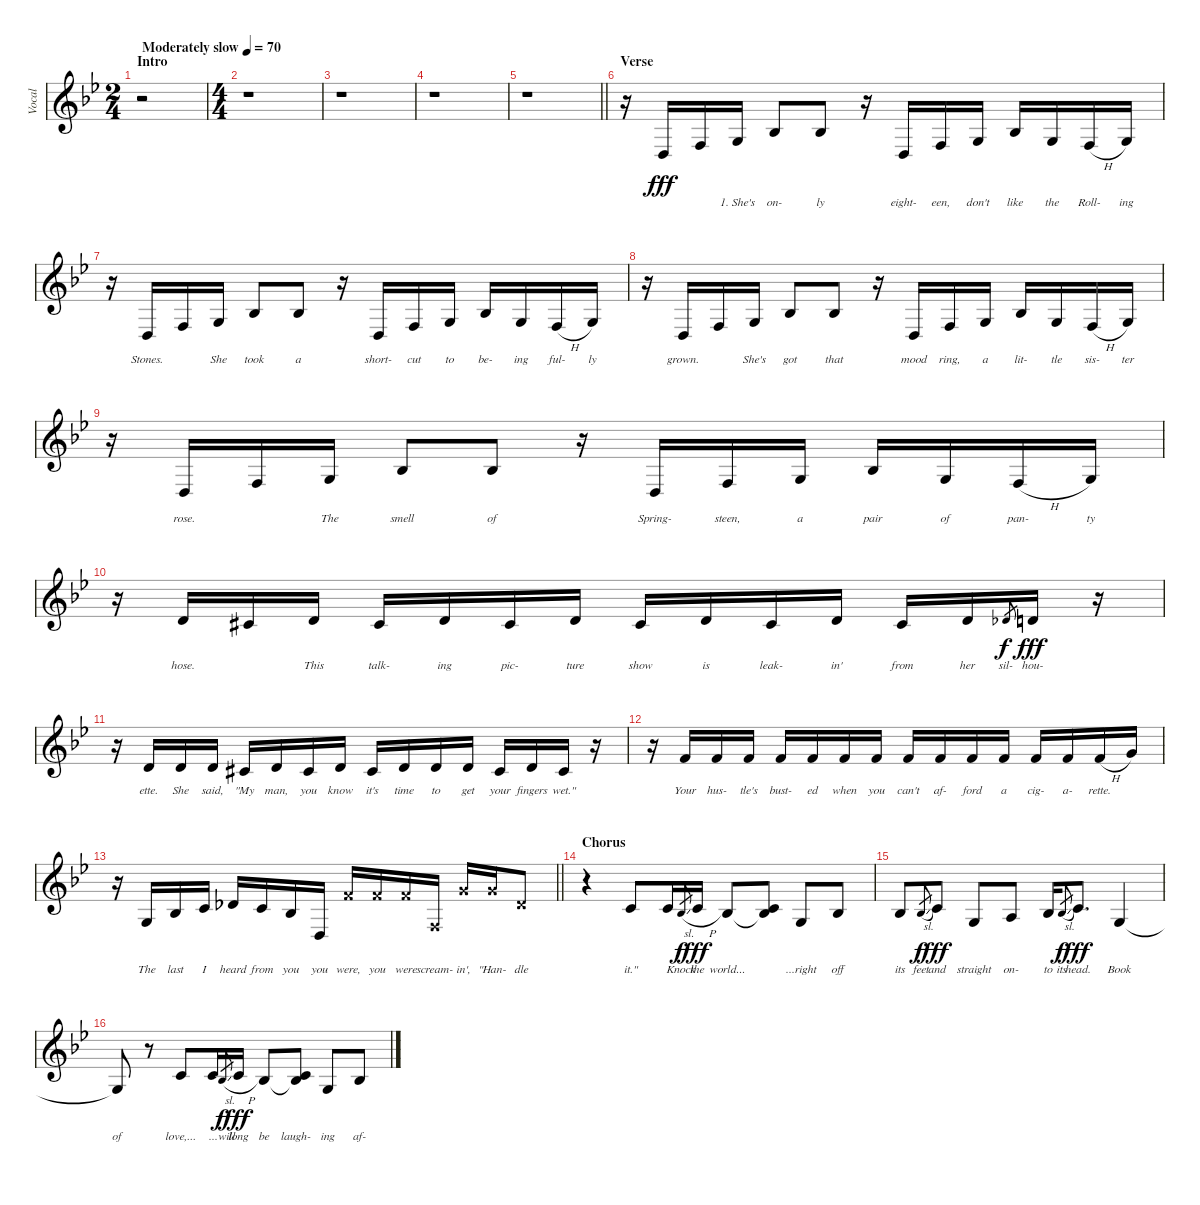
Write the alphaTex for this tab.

\track ("Vocal" "Vocal") {instrument lead6voice}
\staff {score}
\tuning (E4 B3 G3 D3 A2 E2) {hide}
\ts (2 4)
\section ("" "Intro")
\tempo (70 "Moderately slow")
\clef g2
\ks gminor
r.2{dy fff instrument lead6voice} |
\ts (4 4)
r.1 |
r.1 |
r.1 |
\barLineRight lightlight
r.1 |
\section ("" "Verse")
r.16 0.4.16{lyrics (0 "") lyrics (1 "") lyrics (2 "") lyrics (3 "") lyrics (4 "")} 3.4.16{lyrics (0 "") lyrics (1 "") lyrics (2 "") lyrics (3 "") lyrics (4 "")} 5.4.16{lyrics (0 "1. She's") lyrics (1 "") lyrics (2 "") lyrics (3 "") lyrics (4 "")} 8.4.8{lyrics (0 "on-") lyrics (1 "") lyrics (2 "") lyrics (3 "") lyrics (4 "")} 8.4.8{lyrics (0 "ly") lyrics (1 "") lyrics (2 "") lyrics (3 "") lyrics (4 "")} r.16 0.4.16{lyrics (0 "eight-") lyrics (1 "") lyrics (2 "") lyrics (3 "") lyrics (4 "")} 3.4.16{lyrics (0 "een,") lyrics (1 "") lyrics (2 "") lyrics (3 "") lyrics (4 "")} 5.4.16{lyrics (0 "don't") lyrics (1 "") lyrics (2 "") lyrics (3 "") lyrics (4 "")} 8.4.16{lyrics (0 "like") lyrics (1 "") lyrics (2 "") lyrics (3 "") lyrics (4 "")} 5.4.16{lyrics (0 "the") lyrics (1 "") lyrics (2 "") lyrics (3 "") lyrics (4 "")} 3.4{h}.16{lyrics (0 "Roll-") lyrics (1 "") lyrics (2 "") lyrics (3 "") lyrics (4 "")} 5.4.16{lyrics (0 "ing") lyrics (1 "") lyrics (2 "") lyrics (3 "") lyrics (4 "")} |
r.16 0.4.16{lyrics (0 "Stones.") lyrics (1 "") lyrics (2 "") lyrics (3 "") lyrics (4 "")} 3.4.16{lyrics (0 " ") lyrics (1 "") lyrics (2 "") lyrics (3 "") lyrics (4 "")} 5.4.16{lyrics (0 "She") lyrics (1 "") lyrics (2 "") lyrics (3 "") lyrics (4 "")} 8.4.8{lyrics (0 "took") lyrics (1 "") lyrics (2 "") lyrics (3 "") lyrics (4 "")} 8.4.8{lyrics (0 "a") lyrics (1 "") lyrics (2 "") lyrics (3 "") lyrics (4 "")} r.16 0.4.16{lyrics (0 "short-") lyrics (1 "") lyrics (2 "") lyrics (3 "") lyrics (4 "")} 3.4.16{lyrics (0 "cut") lyrics (1 "") lyrics (2 "") lyrics (3 "") lyrics (4 "")} 5.4.16{lyrics (0 "to") lyrics (1 "") lyrics (2 "") lyrics (3 "") lyrics (4 "")} 8.4.16{lyrics (0 "be-") lyrics (1 "") lyrics (2 "") lyrics (3 "") lyrics (4 "")} 5.4.16{lyrics (0 "ing") lyrics (1 "") lyrics (2 "") lyrics (3 "") lyrics (4 "")} 3.4{h}.16{lyrics (0 "ful-") lyrics (1 "") lyrics (2 "") lyrics (3 "") lyrics (4 "")} 5.4.16{lyrics (0 "ly") lyrics (1 "") lyrics (2 "") lyrics (3 "") lyrics (4 "")} |
r.16 0.4.16{lyrics (0 "grown.") lyrics (1 "") lyrics (2 "") lyrics (3 "") lyrics (4 "")} 3.4.16{lyrics (0 " ") lyrics (1 "") lyrics (2 "") lyrics (3 "") lyrics (4 "")} 5.4.16{lyrics (0 "She's") lyrics (1 "") lyrics (2 "") lyrics (3 "") lyrics (4 "")} 8.4.8{lyrics (0 "got") lyrics (1 "") lyrics (2 "") lyrics (3 "") lyrics (4 "")} 8.4.8{lyrics (0 "that") lyrics (1 "") lyrics (2 "") lyrics (3 "") lyrics (4 "")} r.16 0.4.16{lyrics (0 "mood") lyrics (1 "") lyrics (2 "") lyrics (3 "") lyrics (4 "")} 3.4.16{lyrics (0 "ring,") lyrics (1 "") lyrics (2 "") lyrics (3 "") lyrics (4 "")} 5.4.16{lyrics (0 "a") lyrics (1 "") lyrics (2 "") lyrics (3 "") lyrics (4 "")} 8.4.16{lyrics (0 "lit-") lyrics (1 "") lyrics (2 "") lyrics (3 "") lyrics (4 "")} 5.4.16{lyrics (0 "tle") lyrics (1 "") lyrics (2 "") lyrics (3 "") lyrics (4 "")} 3.4{h}.16{lyrics (0 "sis-") lyrics (1 "") lyrics (2 "") lyrics (3 "") lyrics (4 "")} 5.4.16{lyrics (0 "ter") lyrics (1 "") lyrics (2 "") lyrics (3 "") lyrics (4 "")} |
r.16 0.4.16{lyrics (0 "rose.") lyrics (1 "") lyrics (2 "") lyrics (3 "") lyrics (4 "")} 3.4.16{lyrics (0 " ") lyrics (1 "") lyrics (2 "") lyrics (3 "") lyrics (4 "")} 5.4.16{lyrics (0 "The") lyrics (1 "") lyrics (2 "") lyrics (3 "") lyrics (4 "")} 8.4.8{lyrics (0 "smell") lyrics (1 "") lyrics (2 "") lyrics (3 "") lyrics (4 "")} 8.4.8{lyrics (0 "of") lyrics (1 "") lyrics (2 "") lyrics (3 "") lyrics (4 "")} r.16 0.4.16{lyrics (0 "Spring-") lyrics (1 "") lyrics (2 "") lyrics (3 "") lyrics (4 "")} 3.4.16{lyrics (0 "steen,") lyrics (1 "") lyrics (2 "") lyrics (3 "") lyrics (4 "")} 5.4.16{lyrics (0 "a") lyrics (1 "") lyrics (2 "") lyrics (3 "") lyrics (4 "")} 8.4.16{lyrics (0 "pair") lyrics (1 "") lyrics (2 "") lyrics (3 "") lyrics (4 "")} 5.4.16{lyrics (0 "of") lyrics (1 "") lyrics (2 "") lyrics (3 "") lyrics (4 "")} 3.4{h}.16{lyrics (0 "pan-") lyrics (1 "") lyrics (2 "") lyrics (3 "") lyrics (4 "")} 5.4.16{lyrics (0 "ty") lyrics (1 "") lyrics (2 "") lyrics (3 "") lyrics (4 "")} |
r.16 7.3.16{lyrics (0 "hose.") lyrics (1 "") lyrics (2 "") lyrics (3 "") lyrics (4 "")} 6.3{acc #}.16{lyrics (0 " ") lyrics (1 "") lyrics (2 "") lyrics (3 "") lyrics (4 "")} 7.3.16{lyrics (0 "This") lyrics (1 "") lyrics (2 "") lyrics (3 "") lyrics (4 "")} 6.3{acc #}.16{lyrics (0 "talk-") lyrics (1 "") lyrics (2 "") lyrics (3 "") lyrics (4 "")} 7.3.16{lyrics (0 "ing") lyrics (1 "") lyrics (2 "") lyrics (3 "") lyrics (4 "")} 6.3{acc #}.16{lyrics (0 "pic-") lyrics (1 "") lyrics (2 "") lyrics (3 "") lyrics (4 "")} 7.3.16{lyrics (0 "ture") lyrics (1 "") lyrics (2 "") lyrics (3 "") lyrics (4 "")} 6.3{acc #}.16{lyrics (0 "show") lyrics (1 "") lyrics (2 "") lyrics (3 "") lyrics (4 "")} 7.3.16{lyrics (0 "is") lyrics (1 "") lyrics (2 "") lyrics (3 "") lyrics (4 "")} 6.3{acc #}.16{lyrics (0 "leak-") lyrics (1 "") lyrics (2 "") lyrics (3 "") lyrics (4 "")} 7.3.16{lyrics (0 "in'") lyrics (1 "") lyrics (2 "") lyrics (3 "") lyrics (4 "")} 6.3{acc #}.16{lyrics (0 "from") lyrics (1 "") lyrics (2 "") lyrics (3 "") lyrics (4 "")} 7.3.16{lyrics (0 "her") lyrics (1 "") lyrics (2 "") lyrics (3 "") lyrics (4 "")} 6.3.8{lyrics (0 "sil-") lyrics (1 "") lyrics (2 "") lyrics (3 "") lyrics (4 "") gr dy f} 7.3.16{lyrics (0 "hou-") lyrics (1 "") lyrics (2 "") lyrics (3 "") lyrics (4 "") dy fff} r.16 |
r.16 7.3.16{lyrics (0 "ette.") lyrics (1 "") lyrics (2 "") lyrics (3 "") lyrics (4 "")} 7.3.16{lyrics (0 "She") lyrics (1 "") lyrics (2 "") lyrics (3 "") lyrics (4 "")} 7.3.16{lyrics (0 "said,") lyrics (1 "") lyrics (2 "") lyrics (3 "") lyrics (4 "")} 6.3{acc #}.16{lyrics (0 "\"My") lyrics (1 "") lyrics (2 "") lyrics (3 "") lyrics (4 "")} 7.3.16{lyrics (0 "man,") lyrics (1 "") lyrics (2 "") lyrics (3 "") lyrics (4 "")} 6.3{acc #}.16{lyrics (0 "you") lyrics (1 "") lyrics (2 "") lyrics (3 "") lyrics (4 "")} 7.3.16{lyrics (0 "know") lyrics (1 "") lyrics (2 "") lyrics (3 "") lyrics (4 "")} 6.3{acc #}.16{lyrics (0 "it's") lyrics (1 "") lyrics (2 "") lyrics (3 "") lyrics (4 "")} 7.3.16{lyrics (0 "time") lyrics (1 "") lyrics (2 "") lyrics (3 "") lyrics (4 "")} 7.3.16{lyrics (0 "to") lyrics (1 "") lyrics (2 "") lyrics (3 "") lyrics (4 "")} 7.3.16{lyrics (0 "get") lyrics (1 "") lyrics (2 "") lyrics (3 "") lyrics (4 "")} 6.3{acc #}.16{lyrics (0 "your") lyrics (1 "") lyrics (2 "") lyrics (3 "") lyrics (4 "")} 7.3.16{lyrics (0 "fingers") lyrics (1 "") lyrics (2 "") lyrics (3 "") lyrics (4 "")} 6.3{acc #}.16{lyrics (0 "wet.\"") lyrics (1 "") lyrics (2 "") lyrics (3 "") lyrics (4 "")} r.16 |
r.16 1.1.16{lyrics (0 "Your") lyrics (1 "") lyrics (2 "") lyrics (3 "") lyrics (4 "")} 1.1.16{lyrics (0 "hus-") lyrics (1 "") lyrics (2 "") lyrics (3 "") lyrics (4 "")} 1.1.16{lyrics (0 "tle's") lyrics (1 "") lyrics (2 "") lyrics (3 "") lyrics (4 "")} 1.1.16{lyrics (0 "bust-") lyrics (1 "") lyrics (2 "") lyrics (3 "") lyrics (4 "")} 1.1.16{lyrics (0 "ed") lyrics (1 "") lyrics (2 "") lyrics (3 "") lyrics (4 "")} 1.1.16{lyrics (0 "when") lyrics (1 "") lyrics (2 "") lyrics (3 "") lyrics (4 "")} 1.1.16{lyrics (0 "you") lyrics (1 "") lyrics (2 "") lyrics (3 "") lyrics (4 "")} 1.1.16{lyrics (0 "can't") lyrics (1 "") lyrics (2 "") lyrics (3 "") lyrics (4 "")} 1.1.16{lyrics (0 "af-") lyrics (1 "") lyrics (2 "") lyrics (3 "") lyrics (4 "")} 1.1.16{lyrics (0 "ford") lyrics (1 "") lyrics (2 "") lyrics (3 "") lyrics (4 "")} 1.1.16{lyrics (0 "a") lyrics (1 "") lyrics (2 "") lyrics (3 "") lyrics (4 "")} 1.1.16{lyrics (0 "cig-") lyrics (1 "") lyrics (2 "") lyrics (3 "") lyrics (4 "")} 1.1.16{lyrics (0 "a-") lyrics (1 "") lyrics (2 "") lyrics (3 "") lyrics (4 "")} 1.1{h}.16{lyrics (0 "rette.") lyrics (1 "") lyrics (2 "") lyrics (3 "") lyrics (4 "")} 3.1.16{lyrics (0 " ") lyrics (1 "") lyrics (2 "") lyrics (3 "") lyrics (4 "")} |
\barLineRight lightlight
r.16 0.3.16{lyrics (0 "The") lyrics (1 "") lyrics (2 "") lyrics (3 "") lyrics (4 "")} 3.3.16{lyrics (0 "last") lyrics (1 "") lyrics (2 "") lyrics (3 "") lyrics (4 "")} 5.3.16{lyrics (0 "I") lyrics (1 "") lyrics (2 "") lyrics (3 "") lyrics (4 "")} 6.3.16{lyrics (0 "heard") lyrics (1 "") lyrics (2 "") lyrics (3 "") lyrics (4 "")} 5.3.16{lyrics (0 "from") lyrics (1 "") lyrics (2 "") lyrics (3 "") lyrics (4 "")} 3.3.16{lyrics (0 "you") lyrics (1 "") lyrics (2 "") lyrics (3 "") lyrics (4 "")} 0.4.16{lyrics (0 "you") lyrics (1 "") lyrics (2 "") lyrics (3 "") lyrics (4 "")} 15.4{x}.16{lyrics (0 "were,") lyrics (1 "") lyrics (2 "") lyrics (3 "") lyrics (4 "")} 15.4{x}.16{lyrics (0 "you") lyrics (1 "") lyrics (2 "") lyrics (3 "") lyrics (4 "")} 15.4{x}.16{lyrics (0 "were") lyrics (1 "") lyrics (2 "") lyrics (3 "") lyrics (4 "")} 3.4{x}.16{lyrics (0 "scream-") lyrics (1 "") lyrics (2 "") lyrics (3 "") lyrics (4 "")} 17.4{x}.16{lyrics (0 "in',") lyrics (1 "") lyrics (2 "") lyrics (3 "") lyrics (4 "")} 17.4{x}.16{lyrics (0 "\"Han-") lyrics (1 "") lyrics (2 "") lyrics (3 "") lyrics (4 "")} 11.4{x}.8{lyrics (0 "dle") lyrics (1 "") lyrics (2 "") lyrics (3 "") lyrics (4 "")} |
\section ("" "Chorus")
r.4 5.3.8{lyrics (0 "it.\"") lyrics (1 "") lyrics (2 "") lyrics (3 "") lyrics (4 "")} 5.3.16{lyrics (0 "") lyrics (1 "") lyrics (2 "") lyrics (3 "") lyrics (4 "")} 3.3{sl}.8{lyrics (0 "Knock") lyrics (1 "") lyrics (2 "") lyrics (3 "") lyrics (4 "") gr dy f} 5.3{h}.16{lyrics (0 "the") lyrics (1 "") lyrics (2 "") lyrics (3 "") lyrics (4 "") dy fff} 3.3.8{lyrics (0 "world...") lyrics (1 "") lyrics (2 "") lyrics (3 "") lyrics (4 "")} (1.2 3.3{t}).8{lyrics (0 " ") lyrics (1 "") lyrics (2 "") lyrics (3 "") lyrics (4 "")} 0.3.8{lyrics (0 "...right") lyrics (1 "") lyrics (2 "") lyrics (3 "") lyrics (4 "")} 3.3.8{lyrics (0 "off") lyrics (1 "") lyrics (2 "") lyrics (3 "") lyrics (4 "")} |
3.3.8{lyrics (0 "its") lyrics (1 "") lyrics (2 "") lyrics (3 "") lyrics (4 "")} 3.3{sl}.8{lyrics (0 "feet") lyrics (1 "") lyrics (2 "") lyrics (3 "") lyrics (4 "") gr dy f} 5.3.8{lyrics (0 "and") lyrics (1 "") lyrics (2 "") lyrics (3 "") lyrics (4 "") dy fff} 0.3.8{lyrics (0 "straight") lyrics (1 "") lyrics (2 "") lyrics (3 "") lyrics (4 "")} 2.3.8{lyrics (0 "on-") lyrics (1 "") lyrics (2 "") lyrics (3 "") lyrics (4 "")} 3.3.16{lyrics (0 "to") lyrics (1 "") lyrics (2 "") lyrics (3 "") lyrics (4 "")} 3.3{sl}.8{lyrics (0 "its") lyrics (1 "") lyrics (2 "") lyrics (3 "") lyrics (4 "") gr dy f} 5.3.8{d lyrics (0 "head.") lyrics (1 "") lyrics (2 "") lyrics (3 "") lyrics (4 "") dy fff} 0.3.4{lyrics (0 "Book") lyrics (1 "") lyrics (2 "") lyrics (3 "") lyrics (4 "")} |
0.3{t}.8{lyrics (0 "of") lyrics (1 "") lyrics (2 "") lyrics (3 "") lyrics (4 "")} r.8 5.3.8{lyrics (0 "love,...") lyrics (1 "") lyrics (2 "") lyrics (3 "") lyrics (4 "")} 5.3.16{lyrics (0 " ") lyrics (1 "") lyrics (2 "") lyrics (3 "") lyrics (4 "")} 3.3{sl}.8{lyrics (0 "...will") lyrics (1 "") lyrics (2 "") lyrics (3 "") lyrics (4 "") gr dy f} 5.3{h}.16{lyrics (0 "long") lyrics (1 "") lyrics (2 "") lyrics (3 "") lyrics (4 "") dy fff} 3.3.8{lyrics (0 "be") lyrics (1 "") lyrics (2 "") lyrics (3 "") lyrics (4 "")} (1.2 3.3{t}).8{lyrics (0 "laugh-") lyrics (1 "") lyrics (2 "") lyrics (3 "") lyrics (4 "")} 0.3.8{lyrics (0 "ing") lyrics (1 "") lyrics (2 "") lyrics (3 "") lyrics (4 "")} 3.3.8{lyrics (0 "af-") lyrics (1 "") lyrics (2 "") lyrics (3 "") lyrics (4 "")}
